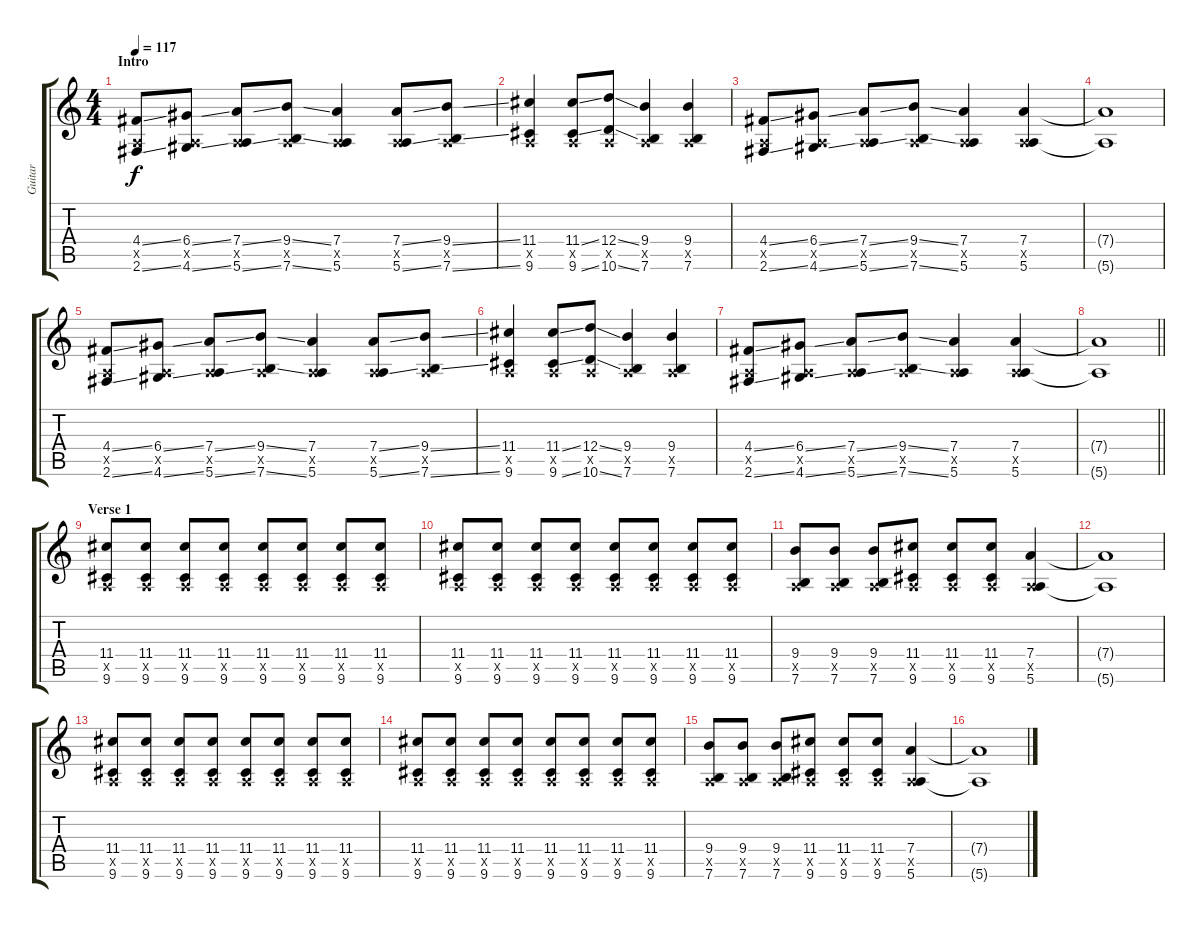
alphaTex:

\track ("Guitar" "Guitar") {instrument acousticguitarsteel}
\staff {score tabs}
\tuning (E4 B3 G3 D3 A2 E2) {hide}
\ts (4 4)
\section ("" "Intro")
\tempo 117
\clef g2
\ks c
(4.4{ss} 0.5{x} 2.6{ss}).8{dy f instrument acousticguitarsteel} (6.4{ss} 0.5{x} 4.6{ss}).8 (7.4{ss} 0.5{x} 5.6{ss}).8 (9.4{ss} 0.5{x} 7.6{ss}).8 (7.4 0.5{x} 5.6).4 (7.4{ss} 0.5{x} 5.6{ss}).8 (9.4{ss} 0.5{x} 7.6{ss}).8 |
(11.4 0.5{x} 9.6).4 (11.4{ss} 0.5{x} 9.6{ss}).8 (12.4{ss} 0.5{x} 10.6{ss}).8 (9.4 0.5{x} 7.6).4 (9.4 0.5{x} 7.6).4 |
(4.4{ss} 0.5{x} 2.6{ss}).8 (6.4{ss} 0.5{x} 4.6{ss}).8 (7.4{ss} 0.5{x} 5.6{ss}).8 (9.4{ss} 0.5{x} 7.6{ss}).8 (7.4 0.5{x} 5.6).4 (7.4 0.5{x} 5.6).4 |
(7.4{t} 5.6{t}).1 |
(4.4{ss} 0.5{x} 2.6{ss}).8 (6.4{ss} 0.5{x} 4.6{ss}).8 (7.4{ss} 0.5{x} 5.6{ss}).8 (9.4{ss} 0.5{x} 7.6{ss}).8 (7.4 0.5{x} 5.6).4 (7.4{ss} 0.5{x} 5.6{ss}).8 (9.4{ss} 0.5{x} 7.6{ss}).8 |
(11.4 0.5{x} 9.6).4 (11.4{ss} 0.5{x} 9.6{ss}).8 (12.4{ss} 0.5{x} 10.6{ss}).8 (9.4 0.5{x} 7.6).4 (9.4 0.5{x} 7.6).4 |
(4.4{ss} 0.5{x} 2.6{ss}).8 (6.4{ss} 0.5{x} 4.6{ss}).8 (7.4{ss} 0.5{x} 5.6{ss}).8 (9.4{ss} 0.5{x} 7.6{ss}).8 (7.4 0.5{x} 5.6).4 (7.4 0.5{x} 5.6).4 |
\barLineRight lightlight
(7.4{t} 5.6{t}).1 |
\section ("" "Verse 1")
(11.4 0.5{x} 9.6).8 (11.4 0.5{x} 9.6).8 (11.4 0.5{x} 9.6).8 (11.4 0.5{x} 9.6).8 (11.4 0.5{x} 9.6).8 (11.4 0.5{x} 9.6).8 (11.4 0.5{x} 9.6).8 (11.4 0.5{x} 9.6).8 |
(11.4 0.5{x} 9.6).8 (11.4 0.5{x} 9.6).8 (11.4 0.5{x} 9.6).8 (11.4 0.5{x} 9.6).8 (11.4 0.5{x} 9.6).8 (11.4 0.5{x} 9.6).8 (11.4 0.5{x} 9.6).8 (11.4 0.5{x} 9.6).8 |
(9.4 0.5{x} 7.6).8 (9.4 0.5{x} 7.6).8 (9.4 0.5{x} 7.6).8 (11.4 0.5{x} 9.6).8 (11.4 0.5{x} 9.6).8 (11.4 0.5{x} 9.6).8 (7.4 0.5{x} 5.6).4 |
(7.4{t} 5.6{t}).1 |
(11.4 0.5{x} 9.6).8 (11.4 0.5{x} 9.6).8 (11.4 0.5{x} 9.6).8 (11.4 0.5{x} 9.6).8 (11.4 0.5{x} 9.6).8 (11.4 0.5{x} 9.6).8 (11.4 0.5{x} 9.6).8 (11.4 0.5{x} 9.6).8 |
(11.4 0.5{x} 9.6).8 (11.4 0.5{x} 9.6).8 (11.4 0.5{x} 9.6).8 (11.4 0.5{x} 9.6).8 (11.4 0.5{x} 9.6).8 (11.4 0.5{x} 9.6).8 (11.4 0.5{x} 9.6).8 (11.4 0.5{x} 9.6).8 |
(9.4 0.5{x} 7.6).8 (9.4 0.5{x} 7.6).8 (9.4 0.5{x} 7.6).8 (11.4 0.5{x} 9.6).8 (11.4 0.5{x} 9.6).8 (11.4 0.5{x} 9.6).8 (7.4 0.5{x} 5.6).4 |
(7.4{t} 5.6{t}).1
